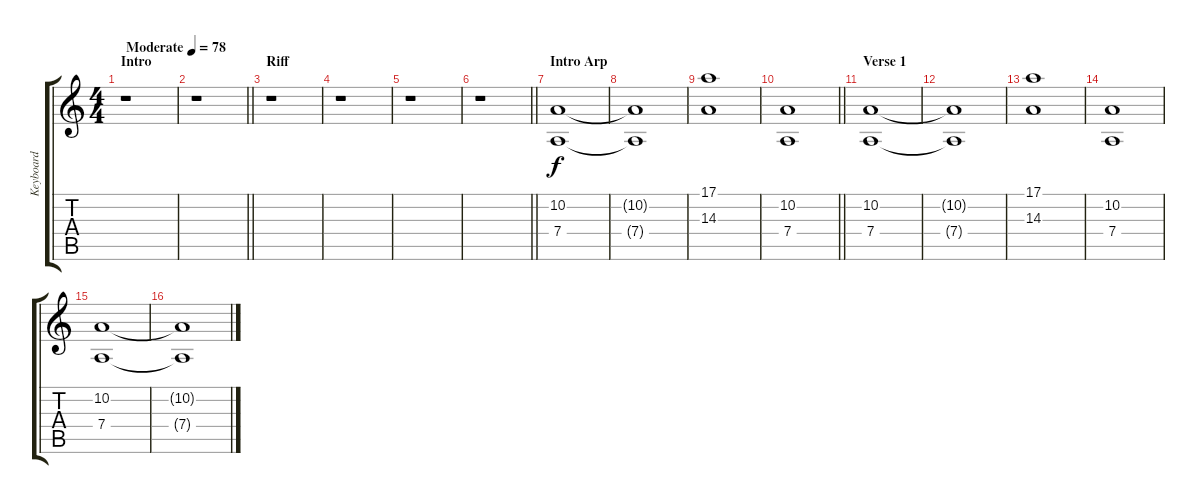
\track ("Keyboard" "Keyboard") {instrument synthstrings1}
\staff {score tabs}
\tuning (E4 B3 G3 D3 A2 E2) {hide}
\ts (4 4)
\section ("" "Intro")
\tempo (78 "Moderate")
\clef g2
\ks c
r.1{dy f instrument synthstrings1} |
\barLineRight lightlight
r.1 |
\section ("" "Riff")
r.1 |
r.1 |
r.1 |
\barLineRight lightlight
r.1 |
\section ("" "Intro Arp")
(10.2 7.4).1 |
(10.2{t} 7.4{t}).1 |
(17.1 14.3).1 |
\barLineRight lightlight
(10.2 7.4).1 |
\section ("" "Verse 1")
(10.2 7.4).1 |
(10.2{t} 7.4{t}).1 |
(17.1 14.3).1 |
(10.2 7.4).1 |
(10.2 7.4).1 |
(10.2{t} 7.4{t}).1
